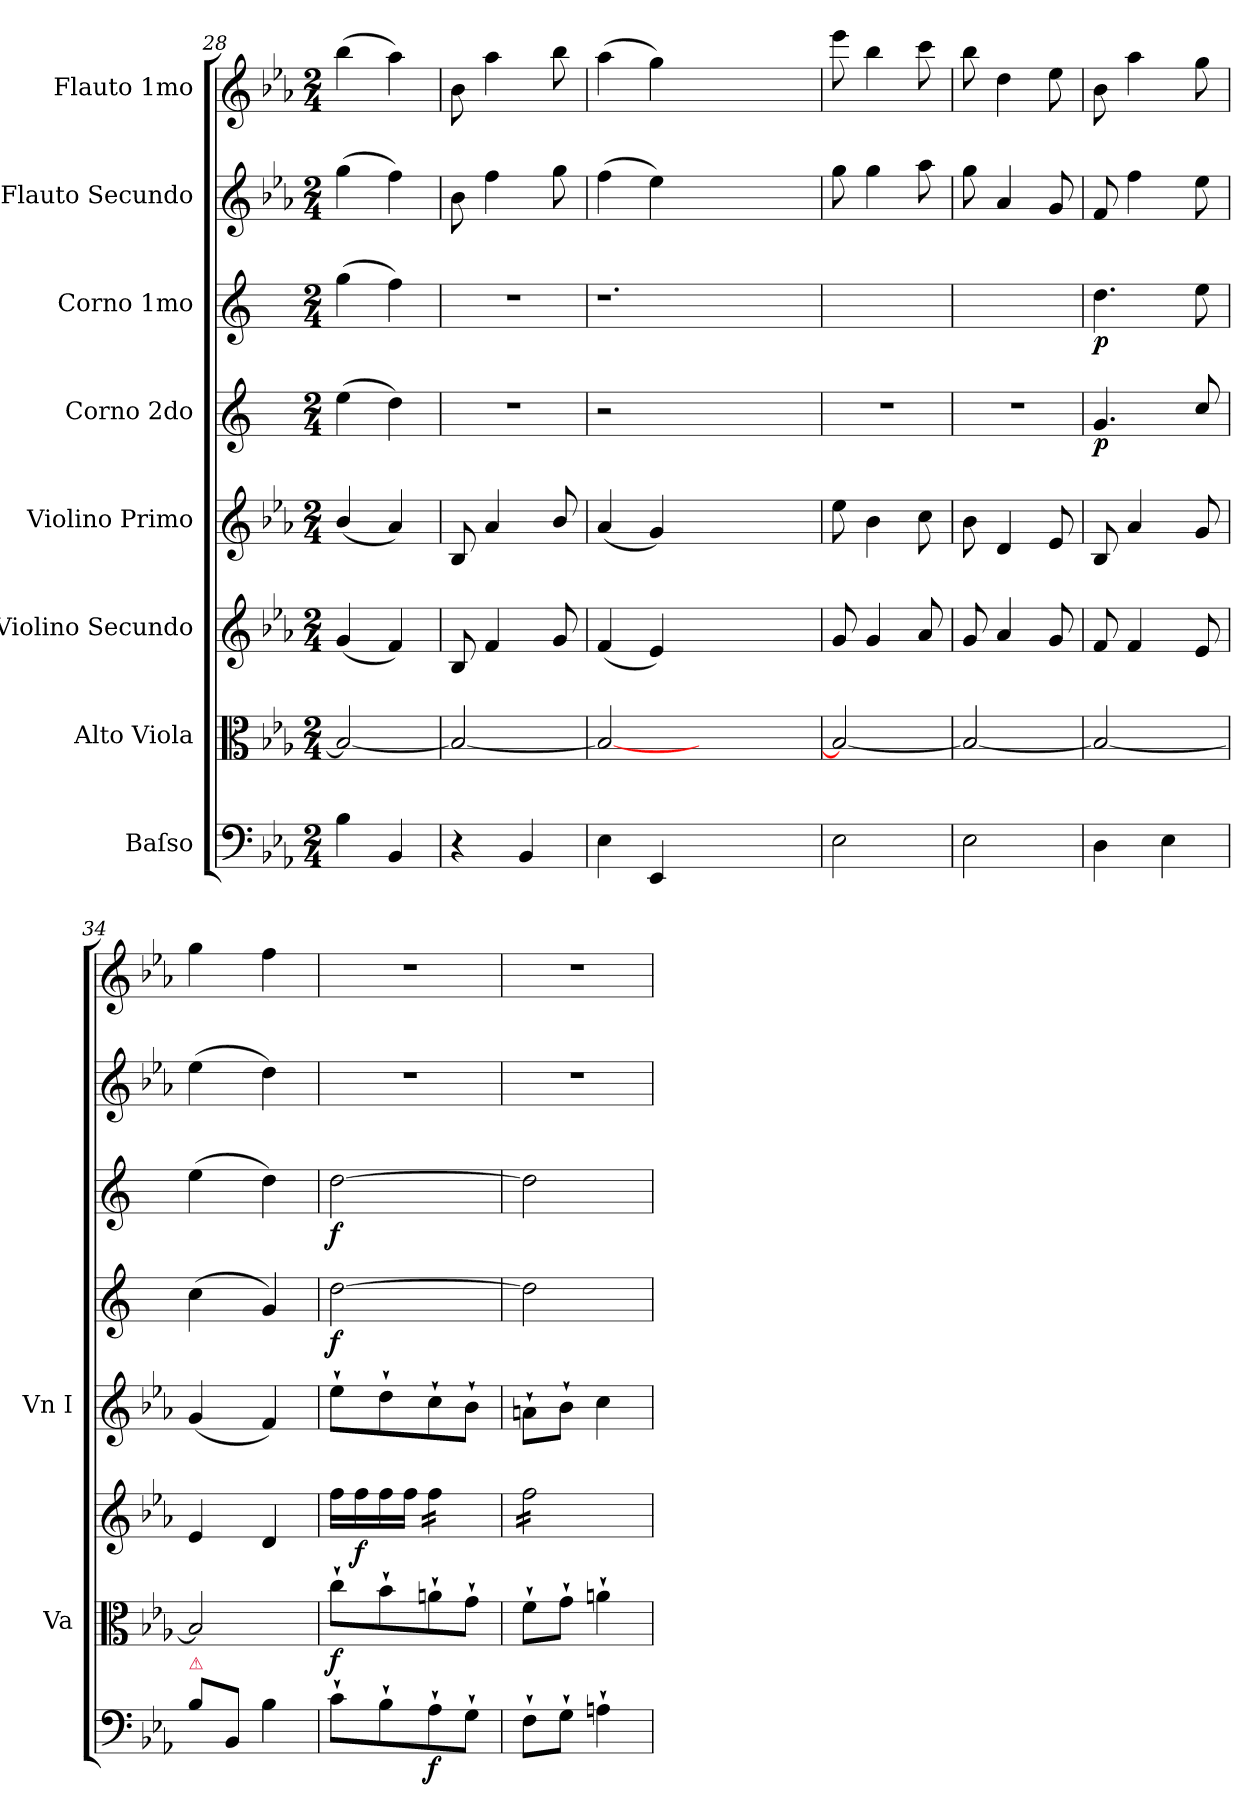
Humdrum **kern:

**kern	**dynam	**kern	**dynam	**kern	**dynam	**kern	**dynam	**kern	**dynam	**kern	**dynam	**kern	**kern
*part8	*part8	*part7	*part7	*part6	*part6	*part5	*part5	*part4	*part4	*part3	*part3	*part2	*part1
*staff8	*staff8	*staff7	*staff7	*staff6	*staff6	*staff5	*staff5	*staff4	*staff4	*staff3	*staff3	*staff2	*staff1
*I"Baſso	*	*I"Alto Viola	*	*I"Violino Secundo	*	*I"Violino Primo	*	*I"Corno 2do	*	*I"Corno 1mo	*	*I"Flauto Secundo	*I"Flauto 1mo
*	*	*I'Va	*	*	*	*I'Vn I	*	*	*	*	*	*	*
*clefF4	*	*clefC3	*	*clefG2	*	*clefG2	*	*clefG2	*	*clefG2	*	*clefG2	*clefG2
*	*	*	*	*	*	*	*	*ITrd5c9	*	*ITrd5c9	*	*	*
*k[b-e-a-]	*	*k[b-e-a-]	*	*k[b-e-a-]	*	*k[b-e-a-]	*	*k[b-e-a-]	*	*k[b-e-a-]	*	*k[b-e-a-]	*k[b-e-a-]
*M2/4	*	*M2/4	*	*M2/4	*	*M2/4	*	*M2/4	*	*M2/4	*	*M2/4	*M2/4
=28	=28	=28	=28	=28	=28	=28	=28	=28	=28	=28	=28	=28	=28
4B-\	.	2B-/_	.	(4g/	.	(4b-/	.	(4g\	.	(4b-\	.	(4gg\	(4bb-\
4BB-/	.	.	.	4f/)	.	4a-/)	.	4f\)	.	4a-\)	.	4ff\)	4aa-\)
=29	=29	=29	=29	=29	=29	=29	=29	=29	=29	=29	=29	=29	=29
4r	.	2B-/_	.	8B-/	.	8B-/	.	2r	.	2r	.	8b-\	8b-\
.	.	.	.	4f/	.	4a-/	.	.	.	.	.	4ff\	4aa-\
4BB-/	.	.	.	.	.	.	.	.	.	.	.	.	.
.	.	.	.	8g/	.	8b-/	.	.	.	.	.	8gg\	8bb-\
=30	=30	=30	=30	=30	=30	=30	=30	=30	=30	=30	=30	=30	=30
4E-\	.	2B-/_	.	(4f/	.	(4a-/	.	2r	.	1.r	.	(4ff\	(4aa-\
4EE-/	.	.	.	4e-/)	.	4g/)	.	.	.	.	.	4ee-\)	4gg\)
1ryy	.	1ryy	.	1ryy	.	1ryy	.	1ryy	.	.	.	1ryy	1ryy
=31	=31	=31	=31	=31	=31	=31	=31	=31	=31	=31	=31	=31	=31
2E-\	.	2B-/_	.	8g/	.	8ee-\	.	2r	.	2ryy	.	8gg\	8eee-\
.	.	.	.	4g/	.	4b-\	.	.	.	.	.	4gg\	4bb-\
.	.	.	.	8a-/	.	8cc\	.	.	.	.	.	8aa-\	8ccc\
=32	=32	=32	=32	=32	=32	=32	=32	=32	=32	=32	=32	=32	=32
2E-\	.	2B-/_	.	8g/	.	8b-\	.	2r	.	2ryy	.	8gg\	8bb-\
.	.	.	.	4a-/	.	4d/	.	.	.	.	.	4a-/	4dd\
.	.	.	.	8g/	.	8e-/	.	.	.	.	.	8g/	8ee-\
=33	=33	=33	=33	=33	=33	=33	=33	=33	=33	=33	=33	=33	=33
4D\	.	2B-/_	.	8f/	.	8B-/	.	4.B-/	p	4.f\	p	8f/	8b-\
.	.	.	.	4f/	.	4a-/	.	.	.	.	.	4ff\	4aa-\
4E-\	.	.	.	.	.	.	.	.	.	.	.	.	.
.	.	.	.	8e-/	.	8g/	.	8e-/	.	8g\	.	8ee-\	8gg\
=34	=34	=34	=34	=34	=34	=34	=34	=34	=34	=34	=34	=34	=34
!LO:TX:a:color=crimson:t=⚠	!	!	!	!	!	!	!	!	!	!	!	!	!
8B-\L	.	2B-/]	.	4e-/	.	(4g/	.	(4e-\	.	(4g\	.	(4ee-\	4gg\
8BB-/J	.	.	.	.	.	.	.	.	.	.	.	.	.
4B-\	.	.	.	4d/	.	4f/)	.	4B-/)	.	4f\)	.	4dd\)	4ff\
=35	=35	=35	=35	=35	=35	=35	=35	=35	=35	=35	=35	=35	=35
8c`\L	.	8cc`\L	f	16ff\LL	.	8ee-`\L	for	[2f\	f	[2f\	f	2r	2r
.	.	.	.	16ff\	f	.	.	.	.	.	.	.	.
8B-`\	.	8b-`\	.	16ff\	.	8dd`\	.	.	.	.	.	.	.
.	.	.	.	16ff\JJ	.	.	.	.	.	.	.	.	.
*	*	*	*	*tremolo	*	*	*	*	*	*	*	*	*
8A-`\	f	8an`\	.	16ff\LL	.	8cc`\	.	.	.	.	.	.	.
.	.	.	.	16ff\	.	.	.	.	.	.	.	.	.
8G`\J	.	8g`\J	.	16ff\	.	8b-`\J	.	.	.	.	.	.	.
.	.	.	.	16ff\JJ	.	.	.	.	.	.	.	.	.
=36	=36	=36	=36	=36	=36	=36	=36	=36	=36	=36	=36	=36	=36
8F`\L	.	8f`\L	.	16ff\LL	.	8an`\L	.	2f\]	.	2f\]	.	2r	2r
.	.	.	.	16ff\	.	.	.	.	.	.	.	.	.
8G`\J	.	8g`\J	.	16ff\	.	8b-`\J	.	.	.	.	.	.	.
.	.	.	.	16ff\	.	.	.	.	.	.	.	.	.
4An`\	.	4an`\	.	16ff\	.	4cc\	.	.	.	.	.	.	.
.	.	.	.	16ff\	.	.	.	.	.	.	.	.	.
.	.	.	.	16ff\	.	.	.	.	.	.	.	.	.
.	.	.	.	16ff\JJ	.	.	.	.	.	.	.	.	.
*	*	*	*	*Xtremolo	*	*	*	*	*	*	*	*	*
=	=	=	=	=	=	=	=	=	=	=	=	=	=
*-	*-	*-	*-	*-	*-	*-	*-	*-	*-	*-	*-	*-	*-
